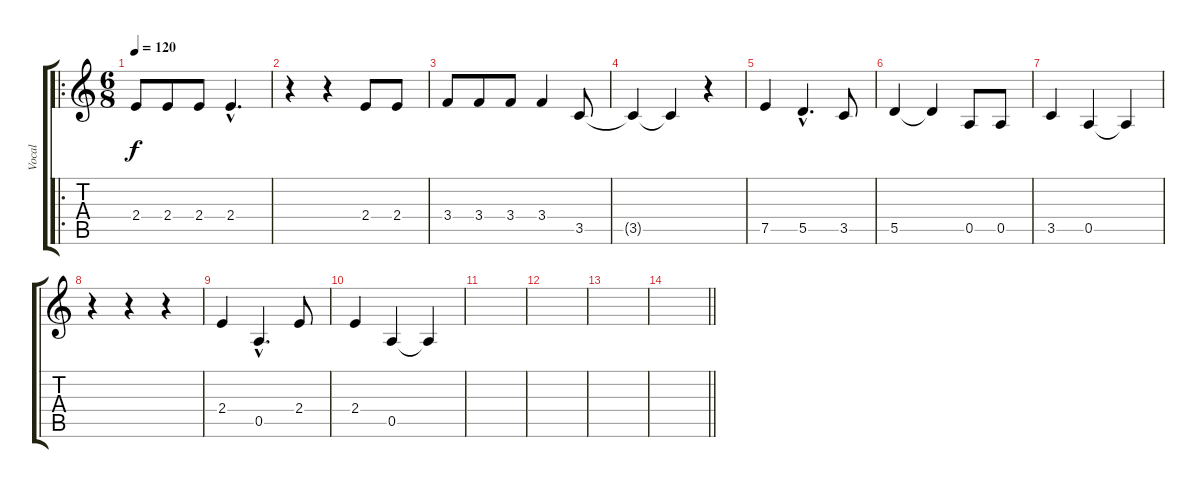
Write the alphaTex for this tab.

\track ("Vocal" "Vocal") {instrument electricguitarmuted}
\staff {score tabs}
\tuning (E4 B3 G3 D3 A2 E2) {hide}
\ro
\ts (6 8)
\tempo 120
\clef g2
\ks c
2.4.8{dy f} 2.4.8 2.4.8 2.4{hac}.4{d} |
r.4 r.4 2.4.8 2.4.8 |
3.4.8 3.4.8 3.4.8 3.4.4 3.5.8 |
3.5{t}.4 3.5{t}.4 r.4 |
7.5.4 5.5{hac}.4{d} 3.5.8 |
5.5.4 5.5{t}.4 0.5.8 0.5.8 |
3.5.4 0.5.4 0.5{t}.4 |
r.4 r.4 r.4 |
2.4.4 0.5{hac}.4{d} 2.4.8 |
2.4.4 0.5.4 0.5{t}.4 |
|
|
|
\barLineRight lightlight
